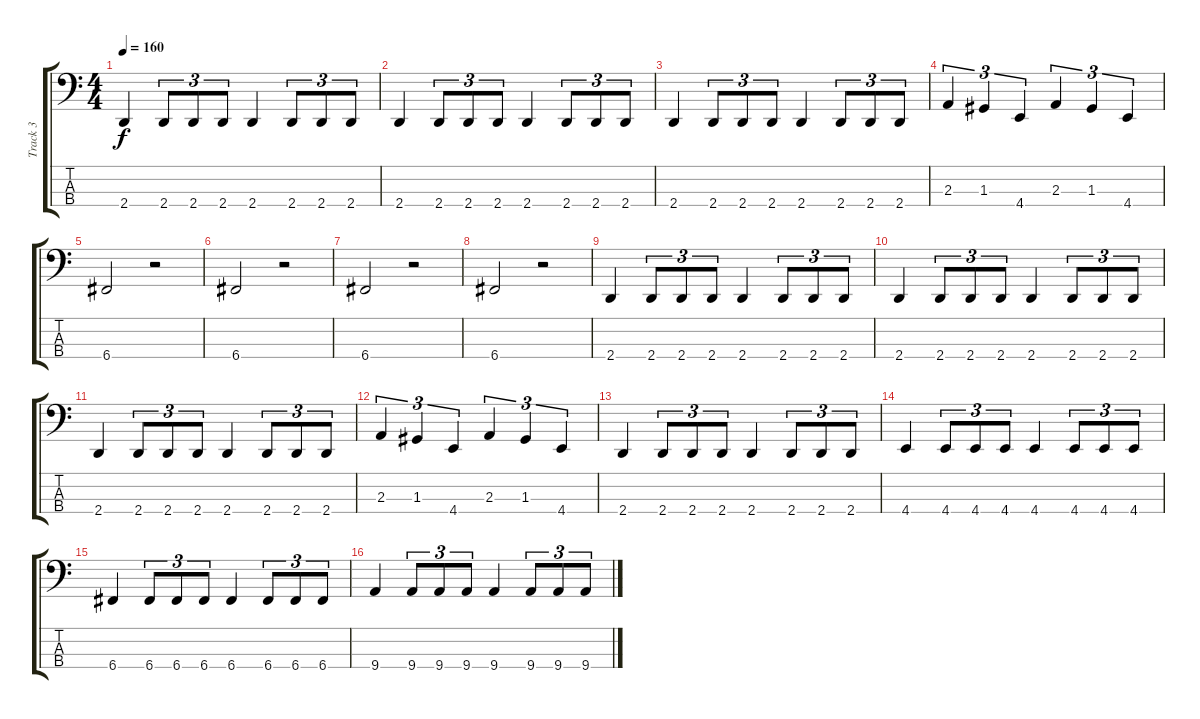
\track ("Track 3" "Track 3") {instrument electricbasspick}
\staff {score tabs}
\tuning (F2 C2 G1 C1) {hide}
\ts (4 4)
\tempo 160
\clef f4
\ks c
2.4.4{dy f} 2.4.8{tu (3 2)} 2.4.8{tu (3 2)} 2.4.8{tu (3 2)} 2.4.4 2.4.8{tu (3 2)} 2.4.8{tu (3 2)} 2.4.8{tu (3 2)} |
2.4.4 2.4.8{tu (3 2)} 2.4.8{tu (3 2)} 2.4.8{tu (3 2)} 2.4.4 2.4.8{tu (3 2)} 2.4.8{tu (3 2)} 2.4.8{tu (3 2)} |
2.4.4 2.4.8{tu (3 2)} 2.4.8{tu (3 2)} 2.4.8{tu (3 2)} 2.4.4 2.4.8{tu (3 2)} 2.4.8{tu (3 2)} 2.4.8{tu (3 2)} |
2.3.4{tu (3 2)} 1.3.4{tu (3 2)} 4.4.4{tu (3 2)} 2.3.4{tu (3 2)} 1.3.4{tu (3 2)} 4.4.4{tu (3 2)} |
6.4.2 r.2 |
6.4.2 r.2 |
6.4.2 r.2 |
6.4.2 r.2 |
2.4.4 2.4.8{tu (3 2)} 2.4.8{tu (3 2)} 2.4.8{tu (3 2)} 2.4.4 2.4.8{tu (3 2)} 2.4.8{tu (3 2)} 2.4.8{tu (3 2)} |
2.4.4 2.4.8{tu (3 2)} 2.4.8{tu (3 2)} 2.4.8{tu (3 2)} 2.4.4 2.4.8{tu (3 2)} 2.4.8{tu (3 2)} 2.4.8{tu (3 2)} |
2.4.4 2.4.8{tu (3 2)} 2.4.8{tu (3 2)} 2.4.8{tu (3 2)} 2.4.4 2.4.8{tu (3 2)} 2.4.8{tu (3 2)} 2.4.8{tu (3 2)} |
2.3.4{tu (3 2)} 1.3.4{tu (3 2)} 4.4.4{tu (3 2)} 2.3.4{tu (3 2)} 1.3.4{tu (3 2)} 4.4.4{tu (3 2)} |
2.4.4 2.4.8{tu (3 2)} 2.4.8{tu (3 2)} 2.4.8{tu (3 2)} 2.4.4 2.4.8{tu (3 2)} 2.4.8{tu (3 2)} 2.4.8{tu (3 2)} |
4.4.4 4.4.8{tu (3 2)} 4.4.8{tu (3 2)} 4.4.8{tu (3 2)} 4.4.4 4.4.8{tu (3 2)} 4.4.8{tu (3 2)} 4.4.8{tu (3 2)} |
6.4.4 6.4.8{tu (3 2)} 6.4.8{tu (3 2)} 6.4.8{tu (3 2)} 6.4.4 6.4.8{tu (3 2)} 6.4.8{tu (3 2)} 6.4.8{tu (3 2)} |
9.4.4 9.4.8{tu (3 2)} 9.4.8{tu (3 2)} 9.4.8{tu (3 2)} 9.4.4 9.4.8{tu (3 2)} 9.4.8{tu (3 2)} 9.4.8{tu (3 2)}
